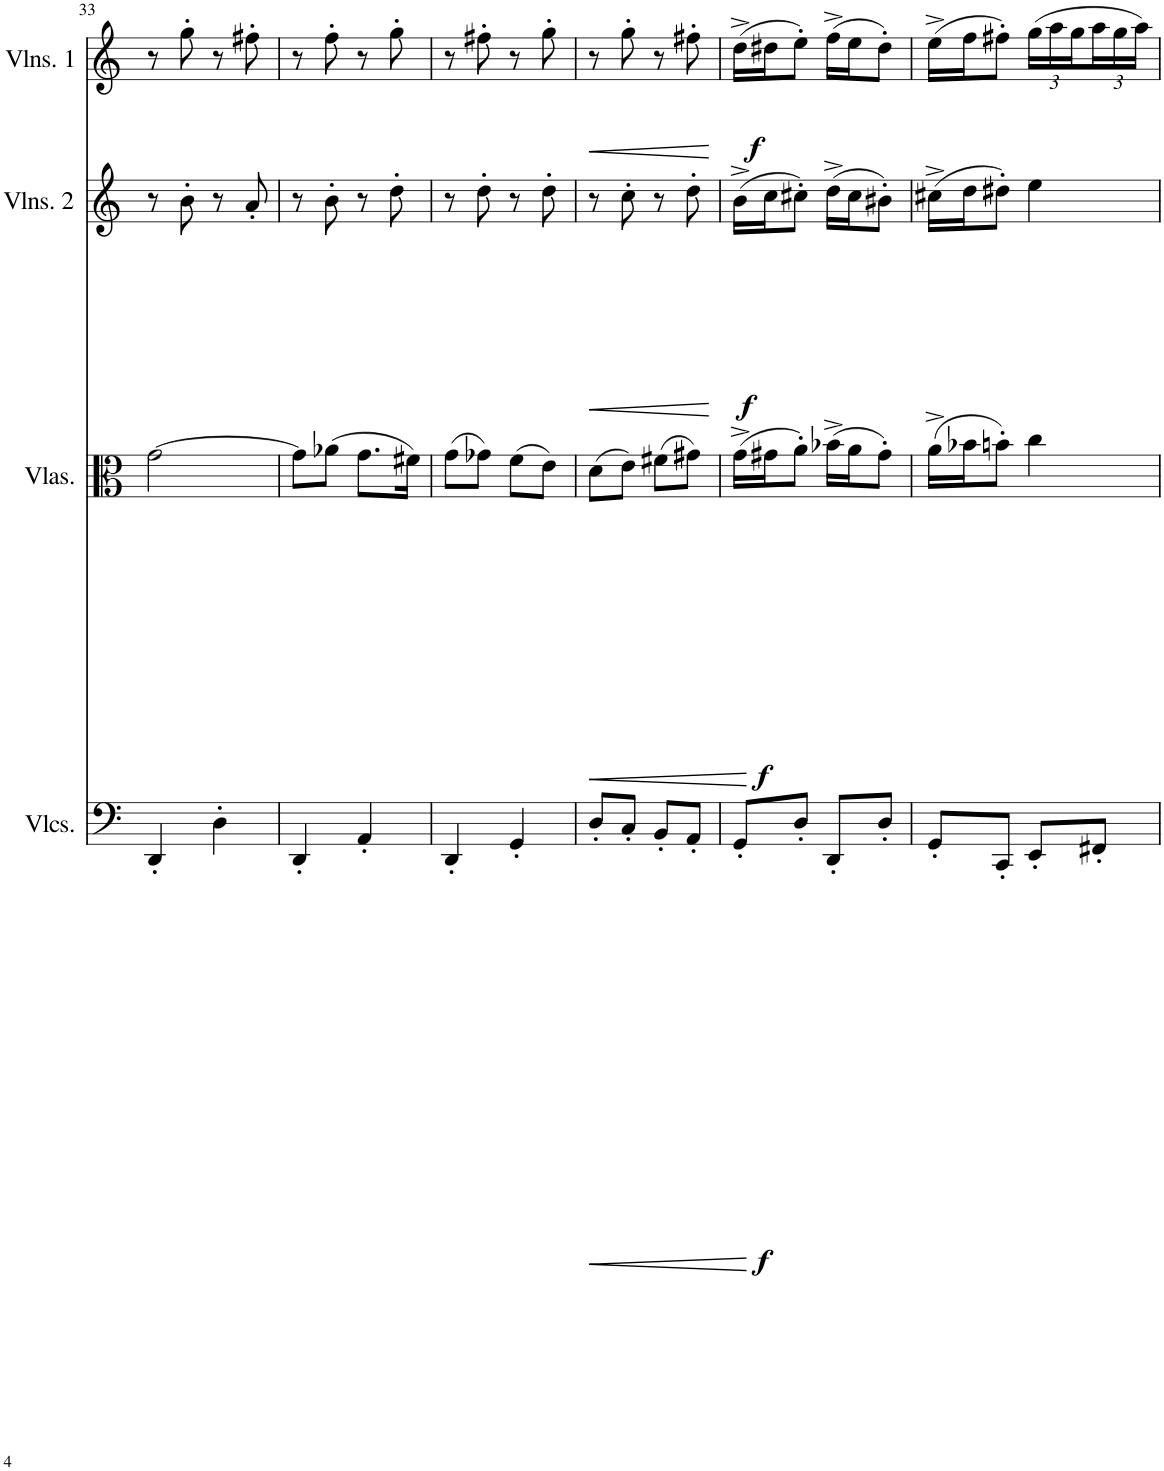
**kern	**dynam	**kern	**dynam	**kern	**dynam	**kern	**dynam
*part4	*part4	*part3	*part3	*part2	*part2	*part1	*part1
*staff4	*staff4	*staff3	*staff3	*staff2	*staff2	*staff1	*staff1
*I"Violoncellos	*	*I"Violas	*	*I"Violins 2	*	*I"Violins 1	*
*I'Vlcs.	*	*I'Vlas.	*	*I'Vlns. 2	*	*I'Vlns. 1	*
!!LO:PB:g=z
*clefF4	*	*clefC3	*	*clefG2	*	*clefG2	*
*k[]	*	*k[]	*	*k[]	*	*k[]	*
*M2/4	*	*M2/4	*	*M2/4	*	*M2/4	*
=33	=33	=33	=33	=33	=33	=33	=33
4DD'/	.	[2g\	.	8r	.	8r	.
.	.	.	.	8b'\	.	8gg'\	.
4D'\	.	.	.	8r	.	8r	.
.	.	.	.	8a'/	.	8ff#X'\	.
=34	=34	=34	=34	=34	=34	=34	=34
4DD'/	.	8g\L]	.	8r	.	8r	.
.	.	(8a-X\J	.	8b'\	.	8ff'\	.
4AA'/	.	8.g\L	.	8r	.	8r	.
.	.	.	.	8dd'\	.	8gg'\	.
.	.	16f#X\Jk)	.	.	.	.	.
=35	=35	=35	=35	=35	=35	=35	=35
4DD'/	.	(8g\L	.	8r	.	8r	.
.	.	8g-X\J)	.	8dd'\	.	8ff#X'\	.
4GG'/	.	(8f\L	.	8r	.	8r	.
.	.	8e\J)	.	8dd'\	.	8gg'\	.
=36	=36	=36	=36	=36	=36	=36	=36
!	!LO:HP:b	!	!LO:HP:b	!	!LO:HP:b	!	!LO:HP:b
8D'/L	<	(8d\L	<	8r	<	8r	<
8C'/J	.	8e\J)	.	8cc'\	.	8gg'\	.
8BB'/L	.	(8f#X\L	.	8r	.	8r	.
8AA'/J	.	8g#X\J)	.	8dd'\	.	8ff#X'\	.
.	[	.	[	.	[	.	[
=37	=37	=37	=37	=37	=37	=37	=37
!	!LO:DY:b	!	!LO:DY:b	!	!LO:DY:b	!	!LO:DY:b
8GG'/L	f	(16g^\LL	f	(16b^\LL	f	(16dd^\LL	f
.	.	16g#X\J	.	16cc\J	.	16dd#X\J	.
8D'/J	.	8a'\J)	.	8cc#X'\J)	.	8ee'\J)	.
8DD'/L	.	(16b-X^\LL	.	(16dd^\LL	.	(16ff^\LL	.
.	.	16a\J	.	16cc#\J	.	16ee\J	.
8D'/J	.	8g#'\J)	.	8b#X'\J)	.	8dd#'\J)	.
=38	=38	=38	=38	=38	=38	=38	=38
8GG'/L	.	(16a^\LL	.	(16cc#X^\LL	.	(16ee^\LL	.
.	.	16b-X\J	.	16dd\J	.	16ff\J	.
8CC'/J	.	8bn'\J)	.	8dd#X'\J)	.	8ff#X'\J)	.
*	*	*	*	*	*	*Xbrackettup	*
8EE'/L	.	4cc\	.	4ee\	.	(24gg\LL	.
.	.	.	.	.	.	24aa\	.
.	.	.	.	.	.	24gg\	.
8FF#X'/J	.	.	.	.	.	24aa\	.
.	.	.	.	.	.	24gg\	.
.	.	.	.	.	.	24aa\JJ)	.
=	=	=	=	=	=	=	=
*-	*-	*-	*-	*-	*-	*-	*-
